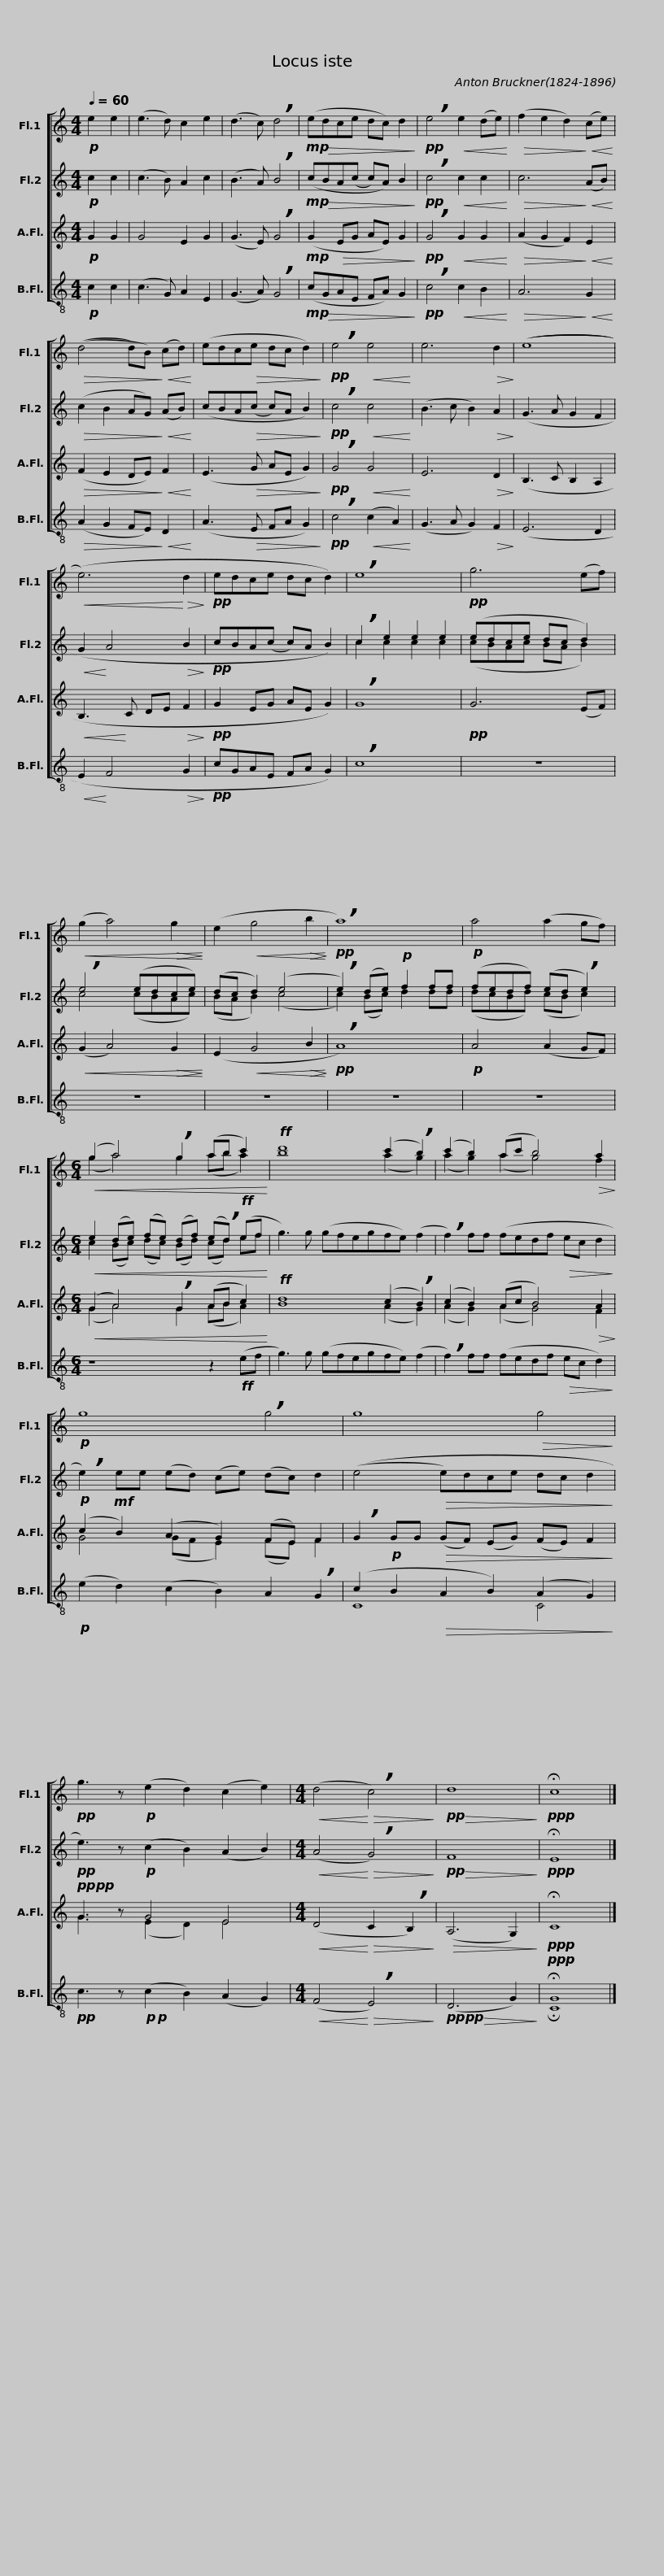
X:1
%%score [ ( 1 2 ) ( 3 4 ) ( 5 6 ) ( 7 8 ) ]
L:1/8
Q:1/4=60
M:4/4
I:linebreak $
K:C
V:1 treble
V:2 treble
V:3 treble
V:4 treble
V:5 treble
V:6 treble
V:7 treble-8
V:8 treble-8
V:1
!p! e2 e2 | (e3 d) c2 e2 | (d3 c) !breath!d4 |!mp! (e!>(!dce dc) d2!>)! |!pp! !breath!e4!<(! e2 (de)!<)! | %5
!>(! (f2 e2 d2)!>)!!<(! (ce)!<)! |!>(! ((d4 d)B)!>)!!<(! (cd)!<)! | (edc!>(!e dc d2)!>)! |$!pp! !breath!e4!<(! e4!<)! | e6!>(! d2!>)! | %10
 ((e8 |!<(! e6)!<)!!>(! d2!>)! |!pp! edce dc d2) | !breath!e8 |!pp! g6 (ef) |$ %15
!<(! (g2 a4)!>(! g2!<)!!>)! | (e2!<(! g4!>(! b2!<)!!>)! |!pp! !breath!a8) |!p! a4 (a2 gf) |[M:6/4]!<(! (g2 a4) !breath!g2 (ab c'2)!<)! |$ %20
!ff! d'8 (c'2 !breath!b2) | (c'2 b2) (ac' b4)!>(! a2!>)! |!p! g8 !breath!g4 | g8!>(! g4!>)! |$!pp! g3 z!p! (e2 d2) (c2 e2) | %25
[M:4/4]!<(! (d4!<)!!>(! !breath!c4)!>)! |!pp!!>(! d8!>)! |!ppp! !fermata!c8 |] %28
V:2
 x4 | x8 | x8 | x8 | x8 | %5
 x8 | x8 | x8 |$ x8 | x8 | %10
 x8 | x8 | x8 | x8 | x8 |$ %15
 x8 | x8 | x8 | x8 |[M:6/4] (g2 a4) g2 (ab a2) |$ %20
 b8 (a2 g2) | (a2 g2) (a2 g4) f2 | x12 | x12 |$ x12 | %25
[M:4/4] x8 | x8 | x8 |] %28
V:3
!p! c2 c2 | (c3 B) A2 c2 | (B3 A) !breath!B4 |!mp! (c!>(!BA(c c)A) B2!>)! |!pp! !breath!c4!<(! c2 c2!<)! | %5
!>(! c6!>)!!<(! (AB)!<)! |!>(! (c2 B2 AG)!>)!!<(! (AB)!<)! | (cBA!>(!(c c)A B2)!>)! |$!pp! !breath!c4!<(! c4!<)! | (B3 c B2)!>(! A2!>)! | %10
 (G3 A G2 F2 |!<(! G2!<)! A4!>(! B2!>)! |!pp! cBA(c c)A B2) | !breath!c2 e2 e2 e2 | (edce dc d2) |$ %15
 !breath!e4 (edce) | (dc d2) (e4 | !breath!e2) (de)!p! f2 ff | (fedf) (ed !breath!e2) |[M:6/4]!<(! e2 (de) (fe) (df) (e!breath!d)!ff! (ef!<)! |$ %20
 g3) g (gfegfe) (f2 | !breath!f2) ff (fedf!>(! ec d2!>)! | !breath!e2)!mf! ee (ed) (ce) (dc) d2 | ((e4!>(! e)dce dc d2!>)! |$!pp! e3) z!p! (c2 B2) (A2 B2) | %25
[M:4/4]!<(! (A4!<)!!>(! !breath!G4)!>)! |!pp!!>(! F8!>)! |!ppp! !fermata!E8 |] %28
V:4
 x4 | x8 | x8 | x8 | x8 | %5
 x8 | x8 | x8 |$ x8 | x8 | %10
 x8 | x8 | x8 | c2 c2 c2 c2 | (cBAc BA B2) |$ %15
 c4 (cBAc) | (BA B2) (c4 | c2) (Bc) d2 dd | (dcBd) (cB c2) |[M:6/4] c2 (Bc) (dc) (Bd) (cd) ef |$ %20
 x12 | x12 | x12 | x12 |$ x12 | %25
[M:4/4] x8 | x8 | x8 |] %28
V:5
!p! G2 G2 | G4 E2 G2 | (G3 E) !breath!G4 |!mp! (G2!>(! EG AE) G2!>)! |!pp! !breath!G4!<(! G2 G2!<)! | %5
!>(! (A2 G2 F2)!>)!!<(! E2!<)! |!>(! (F2 E2 DE)!>)!!<(! F2!<)! | (E3!>(! G AE G2)!>)! |$!pp! !breath!G4!<(! G4!<)! | E6!>(! D2!>)! | %10
 (B,3 C B,2 A,2 |!<(! B,3!<)! C DE!>(! F2!>)! |!pp! G2 EG AE G2) | !breath!G8 |!pp! G6 (EF) |$ %15
!<(! (G2 A4)!>(! G2!<)!!>)! | (E2!<(! G4!>(! B2!<)!!>)! |!pp! !breath!A8) |!p! A4 (A2 GF) |[M:6/4]!<(! (G2 A4) !breath!G2 (AB c2)!<)! |$ %20
!ff! d8 (c2 !breath!B2) | (c2 B2) (Ac B4)!>(! A2!>)! |!p! (c2 B2) (A2 G2) (FE) F2 | !breath!G2!p! GG!>(! (GF) (EG) (FE) F2!>)! |$!pp!!pp! G3 z G4 E4 | %25
[M:4/4]!<(! (D4!<)!!>(! C2 !breath!B,2)!>)! |!>(! (A,6 G,2)!>)! |!ppp! !fermata!C8 |] %28
V:6
 x4 | x8 | x8 | x8 | x8 | %5
 x8 | x8 | x8 |$ x8 | x8 | %10
 x8 | x8 | x8 | x8 | x8 |$ %15
 x8 | x8 | x8 | x8 |[M:6/4] (G2 A4) G2 (AB A2) |$ %20
 B8 (A2 G2) | (A2 G2) (A2 G4) F2 | G4 (GF E2) (FE) F2 | x12 |$ G3 z (E2 D2) E4 | %25
[M:4/4] x8 | x8 | x8 |] %28
V:7
!p! c2 c2 | (c3 G) A2 E2 | (G3 A) !breath!G4 |!mp! (c!>(!GAE FA) G2!>)! |!pp! !breath!c4!<(! c2 B2!<)! | %5
!>(! A6!>)!!<(! G2!<)! |!>(! (A2 G2 FE)!>)!!<(! D2!<)! | (A3!>(! E FA G2)!>)! |$!pp! !breath!c4!<(! (c2 A2)!<)! | (G3 A G2)!>(! F2!>)! | %10
 (E6 D2 |!<(! E2!<)! F4!>(! G2!>)! |!pp! cGAE FA G2) | !breath!c8 | z8 |$ %15
 z8 | z8 | z8 | z8 |[M:6/4] z8 z2!ff! (ef |$ %20
 g3) g (gfegfe) (f2 | !breath!f2) ff (fedf!>(! ec d2)!>)! |!p! (e2 d2) (c2 B2) A2 !breath!G2 | (c2 B2!>(! A2 B2) (A2 G2)!>)! |$!pp! c3 z!p!!p! (c2 B2) (A2 G2) | %25
[M:4/4]!<(! (F4!<)!!>(! !breath!E4)!>)! |!pp!!pp!!>(! (D6 G2)!>)! |!ppp! !fermata!G8 |] %28
V:8
 x4 | x8 | x8 | x8 | x8 | %5
 x8 | x8 | x8 |$ x8 | x8 | %10
 x8 | x8 | x8 | x8 | x8 |$ %15
 x8 | x8 | x8 | x8 |[M:6/4] x12 |$ %20
 x12 | x12 | x12 | C8 C4 |$ x12 | %25
[M:4/4] x8 | x8 | !fermata!C8 |] %28
